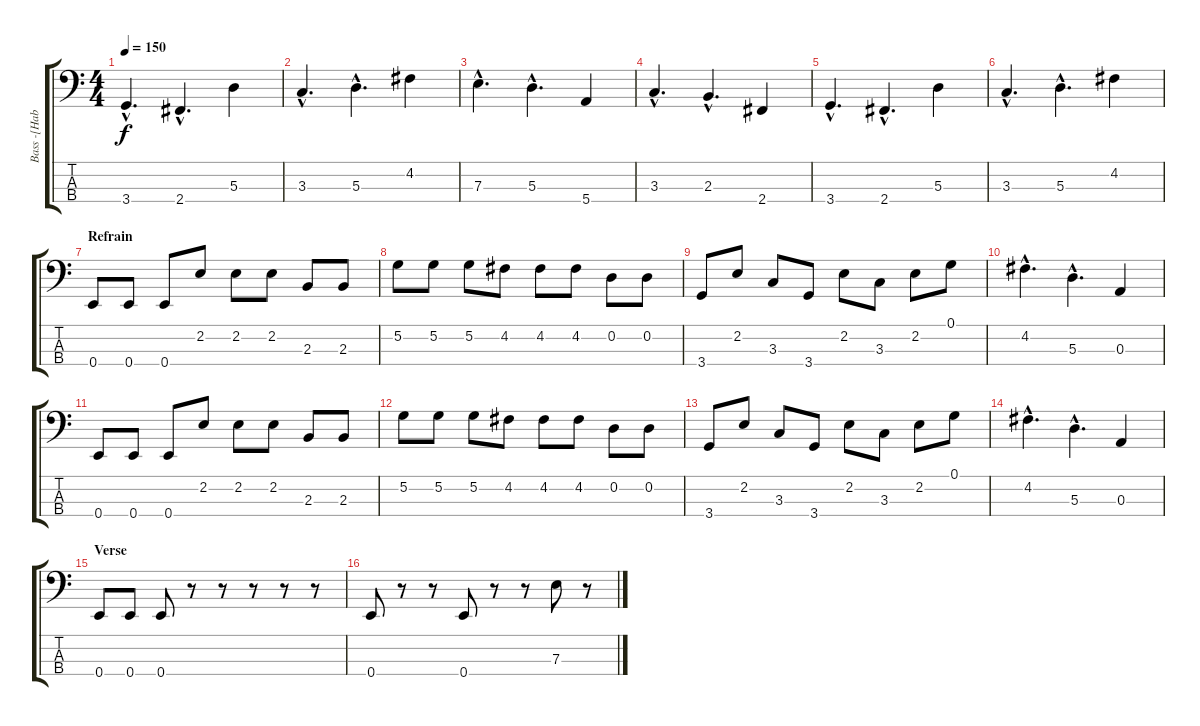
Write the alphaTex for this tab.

\track ("Bass -[Habenicht]-" "Bass -[Hab") {instrument electricbasspick}
\staff {score tabs}
\tuning (G2 D2 A1 E1) {hide}
\ts (4 4)
\tempo 150
\clef f4
\ks c
3.4{hac}.4{d dy f} 2.4{hac}.4{d} 5.3.4 |
3.3{hac}.4{d} 5.3{hac}.4{d} 4.2.4 |
7.3{hac}.4{d} 5.3{hac}.4{d} 5.4.4 |
3.3{hac}.4{d} 2.3{hac}.4{d} 2.4.4 |
3.4{hac}.4{d} 2.4{hac}.4{d} 5.3.4 |
3.3{hac}.4{d} 5.3{hac}.4{d} 4.2.4 |
\section ("" "Refrain")
0.4.8 0.4.8 0.4.8 2.2.8 2.2.8 2.2.8 2.3.8 2.3.8 |
5.2.8 5.2.8 5.2.8 4.2.8 4.2.8 4.2.8 0.2.8 0.2.8 |
3.4.8 2.2.8 3.3.8 3.4.8 2.2.8 3.3.8 2.2.8 0.1.8 |
4.2{hac}.4{d} 5.3{hac}.4{d} 0.3.4 |
0.4.8 0.4.8 0.4.8 2.2.8 2.2.8 2.2.8 2.3.8 2.3.8 |
5.2.8 5.2.8 5.2.8 4.2.8 4.2.8 4.2.8 0.2.8 0.2.8 |
3.4.8 2.2.8 3.3.8 3.4.8 2.2.8 3.3.8 2.2.8 0.1.8 |
4.2{hac}.4{d} 5.3{hac}.4{d} 0.3.4 |
\section ("" "Verse")
0.4.8 0.4.8 0.4.8 r.8 r.8 r.8 r.8 r.8 |
0.4.8 r.8 r.8 0.4.8 r.8 r.8 7.3.8 r.8
